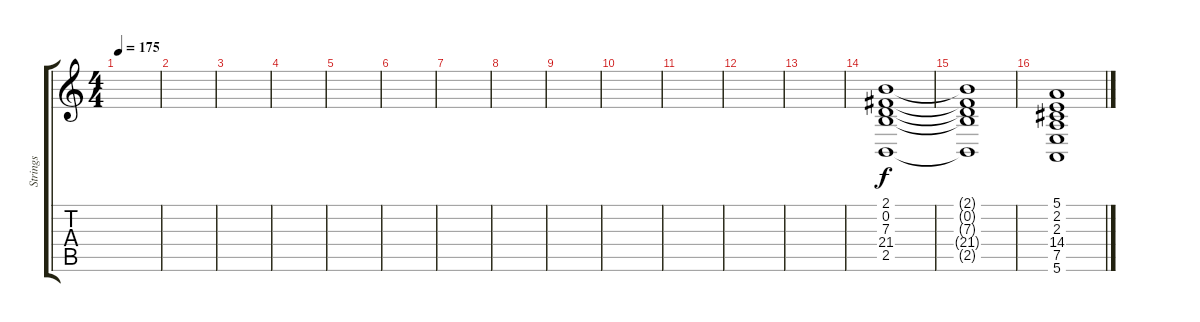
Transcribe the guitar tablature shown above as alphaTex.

\track ("Strings" "Strings") {instrument stringensemble1}
\staff {score tabs}
\tuning (E4 B3 G3 D3 A2 E2) {hide}
\ts (4 4)
\tempo 175
\clef g2
\ks c
|
|
|
|
|
|
|
|
|
|
|
|
|
(2.1 0.2 7.3 21.4 2.5).1 |
(2.1{t} 0.2{t} 7.3{t} 21.4{t} 2.5{t}).1 |
(5.1 2.2 2.3 14.4 7.5 5.6).1
